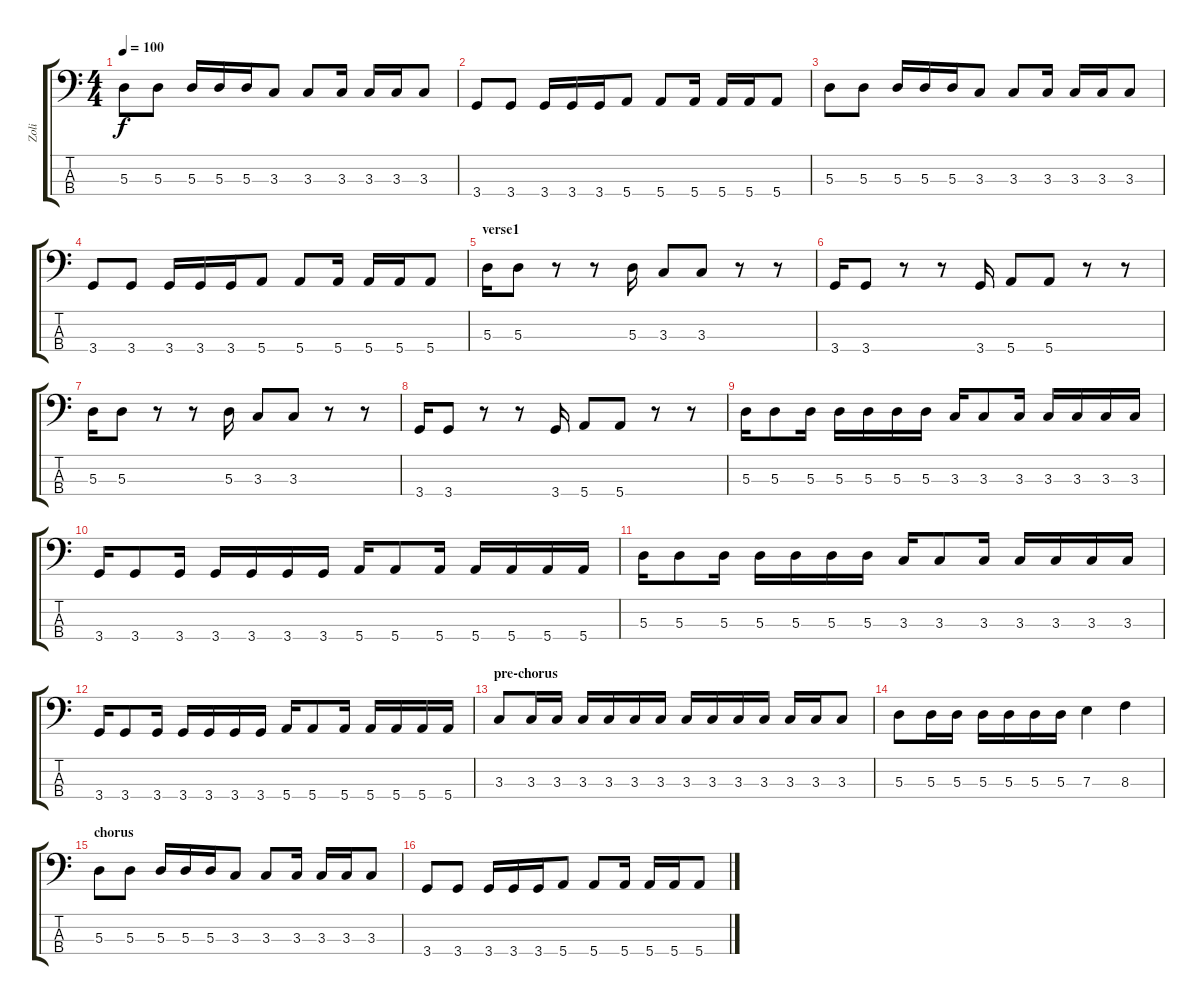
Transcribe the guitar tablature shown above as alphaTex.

\track ("Zoli" "Zoli") {instrument slapbass1}
\staff {score tabs}
\tuning (G2 D2 A1 E1) {hide}
\ts (4 4)
\tempo 100
\clef f4
\ks c
5.3.8{dy f} 5.3.8 5.3.16 5.3.16 5.3.16 3.3.8 3.3.8 3.3.16 3.3.16 3.3.16 3.3.8 |
3.4.8 3.4.8 3.4.16 3.4.16 3.4.16 5.4.8 5.4.8 5.4.16 5.4.16 5.4.16 5.4.8 |
5.3.8 5.3.8 5.3.16 5.3.16 5.3.16 3.3.8 3.3.8 3.3.16 3.3.16 3.3.16 3.3.8 |
3.4.8 3.4.8 3.4.16 3.4.16 3.4.16 5.4.8 5.4.8 5.4.16 5.4.16 5.4.16 5.4.8 |
\section ("" "verse1")
5.3.16 5.3.8 r.8 r.8 5.3.16 3.3.8 3.3.8 r.8 r.8 |
3.4.16 3.4.8 r.8 r.8 3.4.16 5.4.8 5.4.8 r.8 r.8 |
5.3.16 5.3.8 r.8 r.8 5.3.16 3.3.8 3.3.8 r.8 r.8 |
3.4.16 3.4.8 r.8 r.8 3.4.16 5.4.8 5.4.8 r.8 r.8 |
5.3.16 5.3.8 5.3.16 5.3.16 5.3.16 5.3.16 5.3.16 3.3.16 3.3.8 3.3.16 3.3.16 3.3.16 3.3.16 3.3.16 |
3.4.16 3.4.8 3.4.16 3.4.16 3.4.16 3.4.16 3.4.16 5.4.16 5.4.8 5.4.16 5.4.16 5.4.16 5.4.16 5.4.16 |
5.3.16 5.3.8 5.3.16 5.3.16 5.3.16 5.3.16 5.3.16 3.3.16 3.3.8 3.3.16 3.3.16 3.3.16 3.3.16 3.3.16 |
3.4.16 3.4.8 3.4.16 3.4.16 3.4.16 3.4.16 3.4.16 5.4.16 5.4.8 5.4.16 5.4.16 5.4.16 5.4.16 5.4.16 |
\section ("" "pre-chorus")
3.3.8 3.3.16 3.3.16 3.3.16 3.3.16 3.3.16 3.3.16 3.3.16 3.3.16 3.3.16 3.3.16 3.3.16 3.3.16 3.3.8 |
5.3.8 5.3.16 5.3.16 5.3.16 5.3.16 5.3.16 5.3.16 7.3.4 8.3.4 |
\section ("" "chorus")
5.3.8 5.3.8 5.3.16 5.3.16 5.3.16 3.3.8 3.3.8 3.3.16 3.3.16 3.3.16 3.3.8 |
3.4.8 3.4.8 3.4.16 3.4.16 3.4.16 5.4.8 5.4.8 5.4.16 5.4.16 5.4.16 5.4.8
